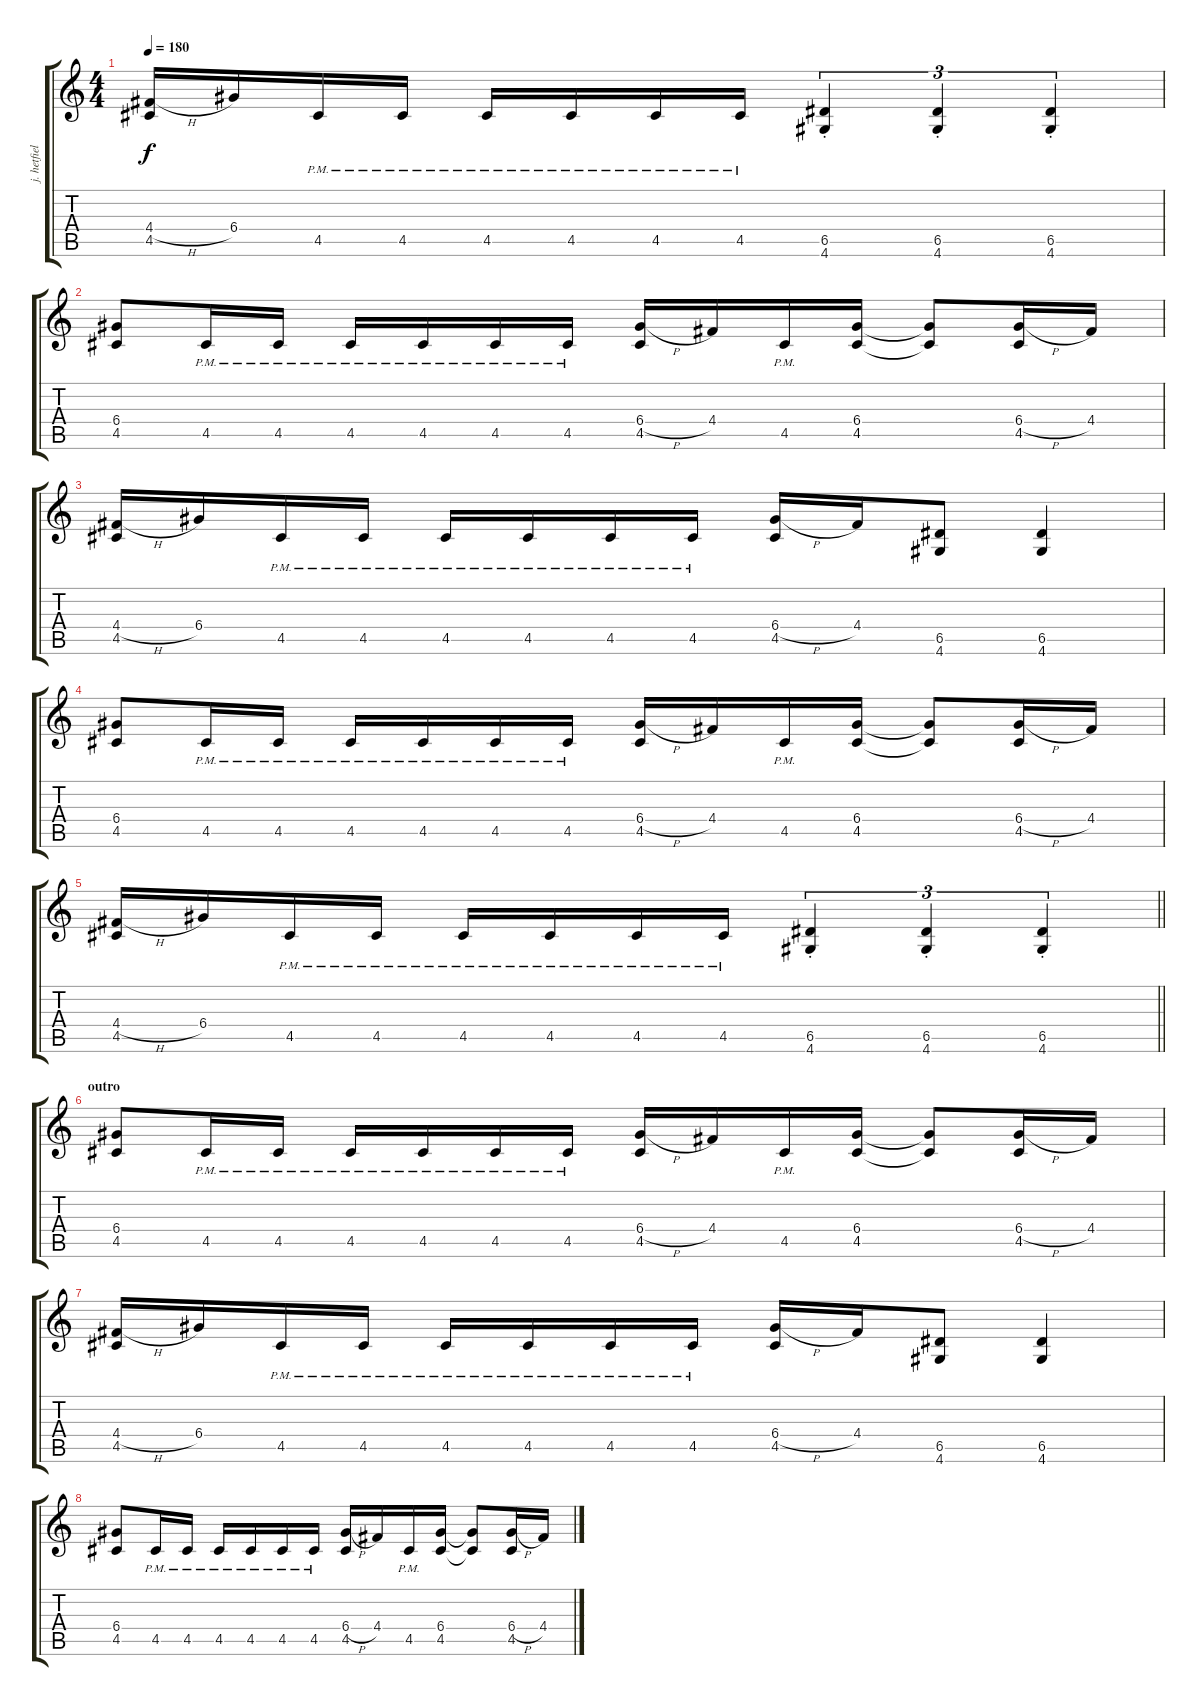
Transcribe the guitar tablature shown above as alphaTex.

\track ("j. hetfield - rhythm guitar" "j. hetfiel") {instrument distortionguitar}
\staff {score tabs}
\tuning (E4 B3 G3 D3 A2 E2) {hide}
\ts (4 4)
\tempo 180
\clef g2
\ks c
(4.4{h} 4.5).16{dy f} 6.4.16 4.5{pm}.16 4.5{pm}.16 4.5{pm}.16 4.5{pm}.16 4.5{pm}.16 4.5{pm}.16 (6.5{st} 4.6{st}).4{tu (3 2)} (6.5{st} 4.6{st}).4{tu (3 2)} (6.5{st} 4.6{st}).4{tu (3 2)} |
(6.4 4.5).8 4.5{pm}.16 4.5{pm}.16 4.5{pm}.16 4.5{pm}.16 4.5{pm}.16 4.5{pm}.16 (6.4{h} 4.5).16 4.4.16 4.5{pm}.16 (6.4 4.5).16 (6.4{t} 4.5{t}).8 (6.4{h} 4.5).16 4.4.16 |
(4.4{h} 4.5).16 6.4.16 4.5{pm}.16 4.5{pm}.16 4.5{pm}.16 4.5{pm}.16 4.5{pm}.16 4.5{pm}.16 (6.4{h} 4.5).16 4.4.16 (6.5 4.6).8 (6.5 4.6).4 |
(6.4 4.5).8 4.5{pm}.16 4.5{pm}.16 4.5{pm}.16 4.5{pm}.16 4.5{pm}.16 4.5{pm}.16 (6.4{h} 4.5).16 4.4.16 4.5{pm}.16 (6.4 4.5).16 (6.4{t} 4.5{t}).8 (6.4{h} 4.5).16 4.4.16 |
\barLineRight lightlight
(4.4{h} 4.5).16 6.4.16 4.5{pm}.16 4.5{pm}.16 4.5{pm}.16 4.5{pm}.16 4.5{pm}.16 4.5{pm}.16 (6.5{st} 4.6{st}).4{tu (3 2)} (6.5{st} 4.6{st}).4{tu (3 2)} (6.5{st} 4.6{st}).4{tu (3 2)} |
\section ("" "outro")
(6.4 4.5).8 4.5{pm}.16 4.5{pm}.16 4.5{pm}.16 4.5{pm}.16 4.5{pm}.16 4.5{pm}.16 (6.4{h} 4.5).16 4.4.16 4.5{pm}.16 (6.4 4.5).16 (6.4{t} 4.5{t}).8 (6.4{h} 4.5).16 4.4.16 |
(4.4{h} 4.5).16 6.4.16 4.5{pm}.16 4.5{pm}.16 4.5{pm}.16 4.5{pm}.16 4.5{pm}.16 4.5{pm}.16 (6.4{h} 4.5).16 4.4.16 (6.5 4.6).8 (6.5 4.6).4 |
(6.4 4.5).8 4.5{pm}.16 4.5{pm}.16 4.5{pm}.16 4.5{pm}.16 4.5{pm}.16 4.5{pm}.16 (6.4{h} 4.5).16 4.4.16 4.5{pm}.16 (6.4 4.5).16 (6.4{t} 4.5{t}).8 (6.4{h} 4.5).16 4.4.16
